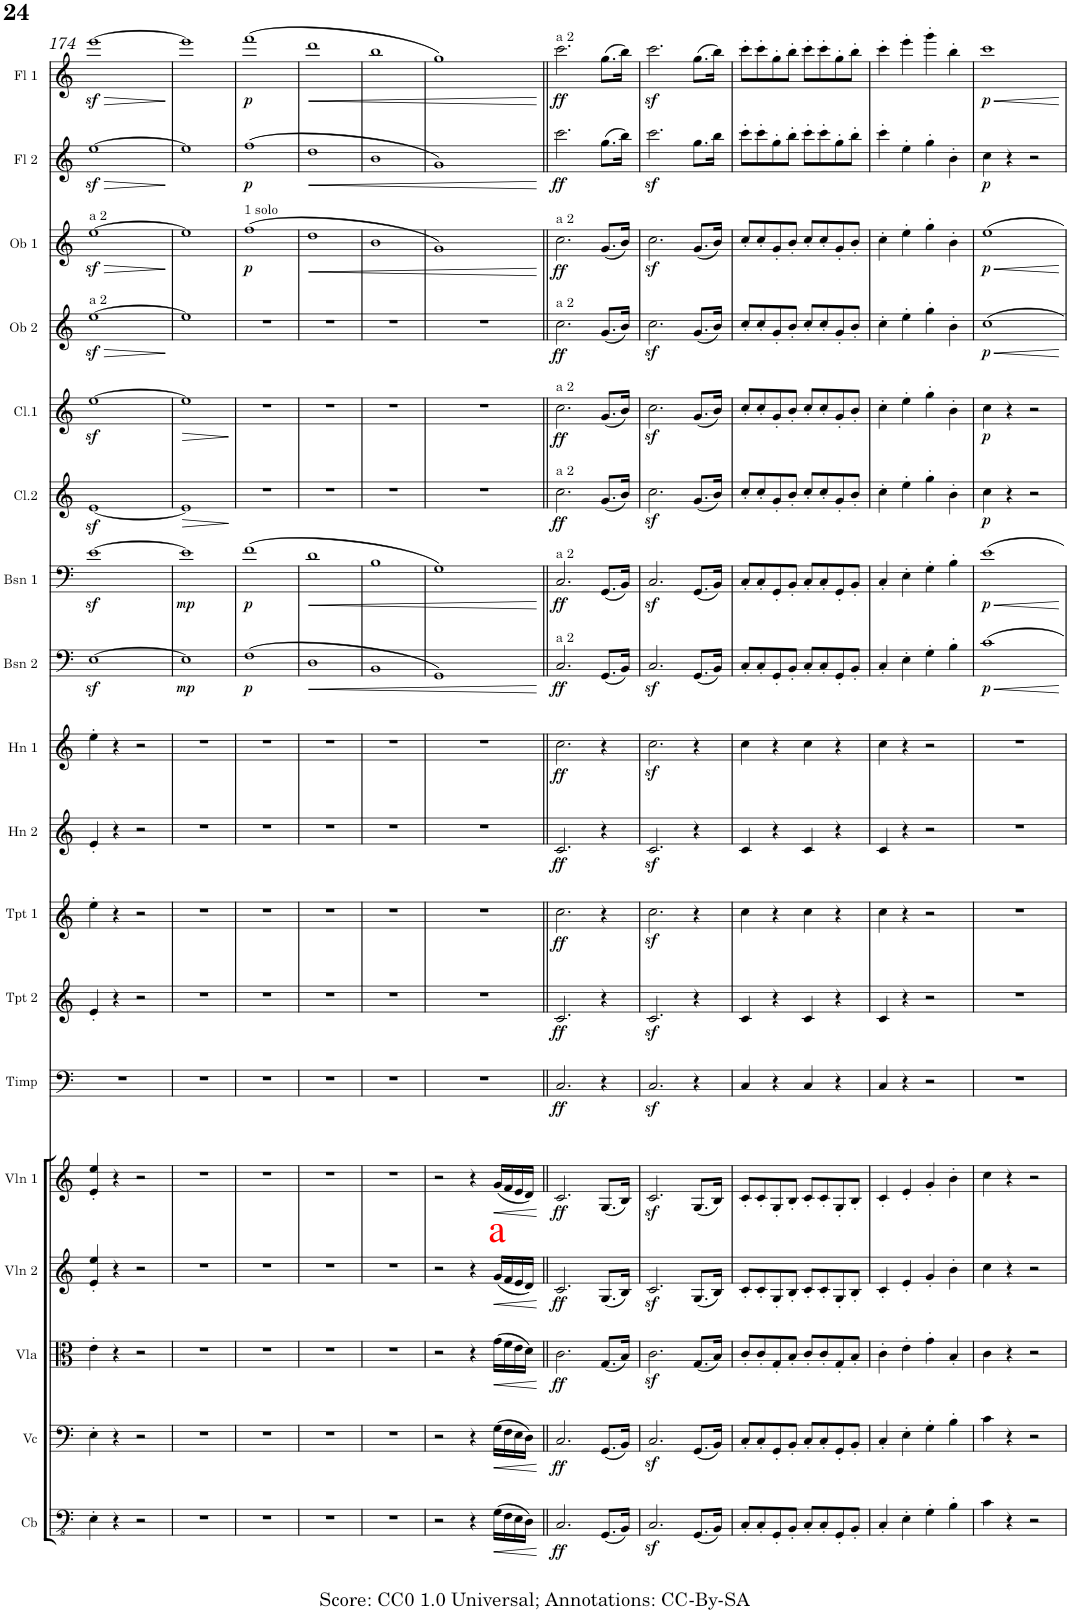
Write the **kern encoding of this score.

**kern	**dynam	**kern	**dynam	**kern	**dynam	**kern	**dynam	**kern	**text	**dynam	**kern	**dynam	**kern	**dynam	**kern	**dynam	**kern	**dynam	**kern	**dynam	**kern	**dynam	**kern	**dynam	**kern	**dynam	**kern	**dynam	**kern	**dynam	**kern	**dynam	**kern	**dynam	**kern	**dynam
*part18	*part18	*part17	*part17	*part16	*part16	*part15	*part15	*part14	*part14	*part14	*part13	*part13	*part12	*part12	*part11	*part11	*part10	*part10	*part9	*part9	*part8	*part8	*part7	*part7	*part6	*part6	*part5	*part5	*part4	*part4	*part3	*part3	*part2	*part2	*part1	*part1
*staff18	*staff18	*staff17	*staff17	*staff16	*staff16	*staff15	*staff15	*staff14	*staff14	*staff14	*staff13	*staff13	*staff12	*staff12	*staff11	*staff11	*staff10	*staff10	*staff9	*staff9	*staff8	*staff8	*staff7	*staff7	*staff6	*staff6	*staff5	*staff5	*staff4	*staff4	*staff3	*staff3	*staff2	*staff2	*staff1	*staff1
*I"Contrabass	*	*I"Violoncello	*	*I"Viola	*	*I"Violin 2	*	*I"Violin 1	*	*	*I"Timpani	*	*I"C Trumpet 2	*	*I"C Trumpet 1	*	*I"C Horn 2	*	*I"C Horn 1	*	*I"Bassoon 2	*	*I"Bassoon 1	*	*I"C Clarinet 2	*	*I"C Clarinet 1	*	*I"Oboe 2	*	*I"Oboe 1	*	*I"Flute 2	*	*I"Flute 1	*
*I'Cb	*	*I'Vc	*	*I'Vla	*	*I'Vln 2	*	*I'Vln 1	*	*	*I'Timp	*	*I'Tpt 2	*	*I'Tpt 1	*	*I'Hn 2	*	*I'Hn 1	*	*I'Bsn 2	*	*I'Bsn 1	*	*I'Cl.2	*	*I'Cl.1	*	*I'Ob 2	*	*I'Ob 1	*	*I'Fl 2	*	*I'Fl 1	*
!!LO:PB:g=z
*clefFv4	*	*clefF4	*	*clefC3	*	*clefG2	*	*clefG2	*	*	*clefF4	*	*clefG2	*	*clefG2	*	*clefG2	*	*clefG2	*	*clefF4	*	*clefF4	*	*clefG2	*	*clefG2	*	*clefG2	*	*clefG2	*	*clefG2	*	*clefG2	*
*	*	*	*	*	*	*	*	*	*	*	*	*	*	*	*	*	*Trd7c12	*	*Trd7c12	*	*	*	*	*	*Trd1c2	*	*Trd1c2	*	*	*	*	*	*	*	*	*
*k[]	*	*k[]	*	*k[]	*	*k[]	*	*k[]	*	*	*k[]	*	*k[]	*	*k[]	*	*k[]	*	*k[]	*	*k[]	*	*k[]	*	*k[]	*	*k[]	*	*k[]	*	*k[]	*	*k[]	*	*k[]	*
*M2/2	*	*M2/2	*	*M2/2	*	*M2/2	*	*M2/2	*	*	*M2/2	*	*M2/2	*	*M2/2	*	*M2/2	*	*M2/2	*	*M2/2	*	*M2/2	*	*M2/2	*	*M2/2	*	*M2/2	*	*M2/2	*	*M2/2	*	*M2/2	*
*met(c|)	*	*met(c|)	*	*met(c|)	*	*met(c|)	*	*met(c|)	*	*	*met(c|)	*	*met(c|)	*	*met(c|)	*	*met(c|)	*	*met(c|)	*	*met(c|)	*	*met(c|)	*	*met(c|)	*	*met(c|)	*	*met(c|)	*	*met(c|)	*	*met(c|)	*	*met(c|)	*
=174	=174	=174	=174	=174	=174	=174	=174	=174	=174	=174	=174	=174	=174	=174	=174	=174	=174	=174	=174	=174	=174	=174	=174	=174	=174	=174	=174	=174	=174	=174	=174	=174	=174	=174	=174	=174
!	!	!	!	!	!	!	!	!	!	!	!	!	!	!	!	!	!	!	!	!	!	!	!	!	!	!	!	!	!	!	!LO:TX:a:t=a 2	!	!	!	!	!
!	!	!	!	!	!	!	!	!	!	!	!	!	!	!	!	!	!	!	!	!	!	!	!	!	!	!	!	!	!LO:TX:a:t=a 2	!	!	!	!	!	!	!
!	!	!	!	!	!	!	!	!	!	!	!	!	!	!	!	!	!	!	!	!	!	!	!	!	!	!	!	!	!	!LO:HP:b	!	!LO:HP:b	!	!LO:HP:b	!	!LO:HP:b
4EE'\	.	4E'\	.	4e'\	.	4e/' 4ee/'	.	4e/' 4ee/'	.	.	1r	.	4e'/	.	4ee'\	.	4e'/	.	4ee'\	.	[1Ez<	.	[1ez<	.	[1ez<	.	[1eez<	.	[1eez<	>	[1eez<	>	[1eez<	>	[1eeez<	>
4r	.	4r	.	4r	.	4r	.	4r	.	.	.	.	4r	.	4r	.	4r	.	4r	.	.	.	.	.	.	.	.	.	.	.	.	.	.	.	.	.
2r	.	2r	.	2r	.	2r	.	2r	.	.	.	.	2r	.	2r	.	2r	.	2r	.	.	.	.	.	.	.	.	.	.	.	.	.	.	.	.	.
.	.	.	.	.	.	.	.	.	.	.	.	.	.	.	.	.	.	.	.	.	.	.	.	.	.	.	.	.	.	]	.	]	.	]	.	]
=175	=175	=175	=175	=175	=175	=175	=175	=175	=175	=175	=175	=175	=175	=175	=175	=175	=175	=175	=175	=175	=175	=175	=175	=175	=175	=175	=175	=175	=175	=175	=175	=175	=175	=175	=175	=175
!	!	!	!	!	!	!	!	!	!	!	!	!	!	!	!	!	!	!	!	!	!	!LO:DY:b	!	!LO:DY:b	!	!LO:HP:b	!	!LO:HP:b	!	!	!	!	!	!	!	!
1r	.	1r	.	1r	.	1r	.	1r	.	.	1r	.	1r	.	1r	.	1r	.	1r	.	1E]	mp	1e]	mp	1e]	>	1ee]	>	1ee]	.	1ee]	.	1ee]	.	1eee]	.
.	.	.	.	.	.	.	.	.	.	.	.	.	.	.	.	.	.	.	.	.	.	.	.	.	.	]	.	]	.	.	.	.	.	.	.	.
=176	=176	=176	=176	=176	=176	=176	=176	=176	=176	=176	=176	=176	=176	=176	=176	=176	=176	=176	=176	=176	=176	=176	=176	=176	=176	=176	=176	=176	=176	=176	=176	=176	=176	=176	=176	=176
!	!	!	!	!	!	!	!	!	!	!	!	!	!	!	!	!	!	!	!	!	!	!	!	!	!	!	!	!	!	!	!LO:TX:a:t=1 solo	!	!	!	!	!
!	!	!	!	!	!	!	!	!	!	!	!	!	!	!	!	!	!	!	!	!	!	!LO:DY:b	!	!LO:DY:b	!	!	!	!	!	!	!	!LO:DY:b	!	!LO:DY:b	!	!LO:DY:b
1r	.	1r	.	1r	.	1r	.	1r	.	.	1r	.	1r	.	1r	.	1r	.	1r	.	(1F	p	(1f	p	1r	.	1r	.	1r	.	(1ff	p	(1ff	p	(1fff	p
=177	=177	=177	=177	=177	=177	=177	=177	=177	=177	=177	=177	=177	=177	=177	=177	=177	=177	=177	=177	=177	=177	=177	=177	=177	=177	=177	=177	=177	=177	=177	=177	=177	=177	=177	=177	=177
!	!	!	!	!	!	!	!	!	!	!	!	!	!	!	!	!	!	!	!	!	!	!LO:HP:b	!	!LO:HP:b	!	!	!	!	!	!	!	!LO:HP:b	!	!LO:HP:b	!	!LO:HP:b
1r	.	1r	.	1r	.	1r	.	1r	.	.	1r	.	1r	.	1r	.	1r	.	1r	.	1D	<	1d	<	1r	.	1r	.	1r	.	1dd	<	1dd	<	1ddd	<
=178	=178	=178	=178	=178	=178	=178	=178	=178	=178	=178	=178	=178	=178	=178	=178	=178	=178	=178	=178	=178	=178	=178	=178	=178	=178	=178	=178	=178	=178	=178	=178	=178	=178	=178	=178	=178
1r	.	1r	.	1r	.	1r	.	1r	.	.	1r	.	1r	.	1r	.	1r	.	1r	.	1BB	.	1B	.	1r	.	1r	.	1r	.	1b	.	1b	.	1bb	.
=179	=179	=179	=179	=179	=179	=179	=179	=179	=179	=179	=179	=179	=179	=179	=179	=179	=179	=179	=179	=179	=179	=179	=179	=179	=179	=179	=179	=179	=179	=179	=179	=179	=179	=179	=179	=179
2r	.	2r	.	2r	.	2r	.	2r	.	.	1r	.	1r	.	1r	.	1r	.	1r	.	1GG)	.	1G)	.	1r	.	1r	.	1r	.	1g)	.	1g)	.	1gg)	.
4r	.	4r	.	4r	.	4r	.	4r	.	.	.	.	.	.	.	.	.	.	.	.	.	.	.	.	.	.	.	.	.	.	.	.	.	.	.	.
!	!LO:HP:b	!	!LO:HP:b	!	!LO:HP:b	!	!LO:HP:b	!	!LO:LY:b:color=#FF0000	!LO:HP:b	!	!	!	!	!	!	!	!	!	!	!	!	!	!	!	!	!	!	!	!	!	!	!	!	!	!
(16GG\LL	<	(16G\LL	<	(16g\LL	<	(16g/LL	<	(16g/LL	a	<	.	.	.	.	.	.	.	.	.	.	.	.	.	.	.	.	.	.	.	.	.	.	.	.	.	.
16FF\	.	16F\	.	16f\	.	16f/	.	16f/	.	.	.	.	.	.	.	.	.	.	.	.	.	.	.	.	.	.	.	.	.	.	.	.	.	.	.	.
16EE\	.	16E\	.	16e\	.	16e/	.	16e/	.	.	.	.	.	.	.	.	.	.	.	.	.	.	.	.	.	.	.	.	.	.	.	.	.	.	.	.
16DD\JJ)	.	16D\JJ)	.	16d\JJ)	.	16d/JJ)	.	16d/JJ)	.	.	.	.	.	.	.	.	.	.	.	.	.	.	.	.	.	.	.	.	.	.	.	.	.	.	.	.
.	[	.	[	.	[	.	[	.	.	[	.	.	.	.	.	.	.	.	.	.	.	[	.	[	.	.	.	.	.	.	.	[	.	[	.	[
=180||	=180||	=180||	=180||	=180||	=180||	=180||	=180||	=180||	=180||	=180||	=180||	=180||	=180||	=180||	=180||	=180||	=180||	=180||	=180||	=180||	=180||	=180||	=180||	=180||	=180||	=180||	=180||	=180||	=180||	=180||	=180||	=180||	=180||	=180||	=180||	=180||
!	!	!	!	!	!	!	!	!	!	!	!	!	!	!	!	!	!	!	!	!	!	!	!	!	!	!	!	!	!	!	!	!	!	!	!LO:TX:a:t=a 2	!
!	!	!	!	!	!	!	!	!	!	!	!	!	!	!	!	!	!	!	!	!	!	!	!	!	!	!	!	!	!	!	!LO:TX:a:t=a 2	!	!	!	!	!
!	!	!	!	!	!	!	!	!	!	!	!	!	!	!	!	!	!	!	!	!	!	!	!	!	!	!	!	!	!LO:TX:a:t=a 2	!	!	!	!	!	!	!
!	!	!	!	!	!	!	!	!	!	!	!	!	!	!	!	!	!	!	!	!	!	!	!	!	!	!	!LO:TX:a:t=a 2	!	!	!	!	!	!	!	!	!
!	!	!	!	!	!	!	!	!	!	!	!	!	!	!	!	!	!	!	!	!	!	!	!	!	!LO:TX:a:t=a 2	!	!	!	!	!	!	!	!	!	!	!
!	!	!	!	!	!	!	!	!	!	!	!	!	!	!	!	!	!	!	!	!	!	!	!LO:TX:a:t=a 2	!	!	!	!	!	!	!	!	!	!	!	!	!
!	!	!	!	!	!	!	!	!	!	!	!	!	!	!	!	!	!	!	!	!	!LO:TX:a:t=a 2	!	!	!	!	!	!	!	!	!	!	!	!	!	!	!
!	!LO:DY:b	!	!LO:DY:b	!	!LO:DY:b	!	!LO:DY:b	!	!	!LO:DY:b	!	!LO:DY:b	!	!LO:DY:b	!	!LO:DY:b	!	!LO:DY:b	!	!LO:DY:b	!	!LO:DY:b	!	!LO:DY:b	!	!LO:DY:b	!	!LO:DY:b	!	!LO:DY:b	!	!LO:DY:b	!	!LO:DY:b	!	!LO:DY:b
2.CC/	ff	2.C/	ff	2.c\	ff	2.c/	ff	2.c/	.	ff	2.C/	ff	2.c/	ff	2.cc\	ff	2.c/	ff	2.cc\	ff	2.C/	ff	2.C/	ff	2.cc\	ff	2.cc\	ff	2.cc\	ff	2.cc\	ff	2.ccc\	ff	2.ccc\	ff
(8.GGG/L	.	(8.GG/L	.	(8.G/L	.	(8.G/L	.	(8.G/L	.	.	4r	.	4r	.	4r	.	4r	.	4r	.	(8.GG/L	.	(8.GG/L	.	(8.g/L	.	(8.g/L	.	(8.g/L	.	(8.g/L	.	(8.gg\L	.	(8.gg\L	.
16BBB/Jk)	.	16BB/Jk)	.	16B/Jk)	.	16B/Jk)	.	16B/Jk)	.	.	.	.	.	.	.	.	.	.	.	.	16BB/Jk)	.	16BB/Jk)	.	16b/Jk)	.	16b/Jk)	.	16b/Jk)	.	16b/Jk)	.	16bb\Jk)	.	16bb\Jk)	.
=181	=181	=181	=181	=181	=181	=181	=181	=181	=181	=181	=181	=181	=181	=181	=181	=181	=181	=181	=181	=181	=181	=181	=181	=181	=181	=181	=181	=181	=181	=181	=181	=181	=181	=181	=181	=181
2.CCz</	.	2.Cz</	.	2.cz<\	.	2.cz</	.	2.cz</	.	.	2.Cz</	.	2.cz</	.	2.ccz<\	.	2.cz</	.	2.ccz<\	.	2.Cz</	.	2.Cz</	.	2.ccz<\	.	2.ccz<\	.	2.ccz<\	.	2.ccz<\	.	2.cccz<\	.	2.cccz<\	.
(8.GGG/L	.	(8.GG/L	.	(8.G/L	.	(8.G/L	.	(8.G/L	.	.	4r	.	4r	.	4r	.	4r	.	4r	.	(8.GG/L	.	(8.GG/L	.	(8.g/L	.	(8.g/L	.	(8.g/L	.	(8.g/L	.	8.gg\L	.	(8.gg\L	.
16BBB/Jk)	.	16BB/Jk)	.	16B/Jk)	.	16B/Jk)	.	16B/Jk)	.	.	.	.	.	.	.	.	.	.	.	.	16BB/Jk)	.	16BB/Jk)	.	16b/Jk)	.	16b/Jk)	.	16b/Jk)	.	16b/Jk)	.	16bb\Jk	.	16bb\Jk)	.
=182	=182	=182	=182	=182	=182	=182	=182	=182	=182	=182	=182	=182	=182	=182	=182	=182	=182	=182	=182	=182	=182	=182	=182	=182	=182	=182	=182	=182	=182	=182	=182	=182	=182	=182	=182	=182
8CC'/L	.	8C'/L	.	8c'/L	.	8c'/L	.	8c'/L	.	.	4C/	.	4c/	.	4cc\	.	4c/	.	4cc\	.	8C'/L	.	8C'/L	.	8cc'/L	.	8cc'/L	.	8cc'/L	.	8cc'/L	.	8ccc'\L	.	8ccc'\L	.
8CC'/	.	8C'/	.	8c'/	.	8c'/	.	8c'/	.	.	.	.	.	.	.	.	.	.	.	.	8C'/	.	8C'/	.	8cc'/	.	8cc'/	.	8cc'/	.	8cc'/	.	8ccc'\	.	8ccc'\	.
8GGG'/	.	8GG'/	.	8G'/	.	8G'/	.	8G'/	.	.	4r	.	4r	.	4r	.	4r	.	4r	.	8GG'/	.	8GG'/	.	8g'/	.	8g'/	.	8g'/	.	8g'/	.	8gg'\	.	8gg'\	.
8BBB'/J	.	8BB'/J	.	8B'/J	.	8B'/J	.	8B'/J	.	.	.	.	.	.	.	.	.	.	.	.	8BB'/J	.	8BB'/J	.	8b'/J	.	8b'/J	.	8b'/J	.	8b'/J	.	8bb'\J	.	8bb'\J	.
8CC'/L	.	8C'/L	.	8c'/L	.	8c'/L	.	8c'/L	.	.	4C/	.	4c/	.	4cc\	.	4c/	.	4cc\	.	8C'/L	.	8C'/L	.	8cc'/L	.	8cc'/L	.	8cc'/L	.	8cc'/L	.	8ccc'\L	.	8ccc'\L	.
8CC'/	.	8C'/	.	8c'/	.	8c'/	.	8c'/	.	.	.	.	.	.	.	.	.	.	.	.	8C'/	.	8C'/	.	8cc'/	.	8cc'/	.	8cc'/	.	8cc'/	.	8ccc'\	.	8ccc'\	.
8GGG'/	.	8GG'/	.	8G'/	.	8G'/	.	8G'/	.	.	4r	.	4r	.	4r	.	4r	.	4r	.	8GG'/	.	8GG'/	.	8g'/	.	8g'/	.	8g'/	.	8g'/	.	8gg'\	.	8gg'\	.
8BBB'/J	.	8BB'/J	.	8B'/J	.	8B'/J	.	8B'/J	.	.	.	.	.	.	.	.	.	.	.	.	8BB'/J	.	8BB'/J	.	8b'/J	.	8b'/J	.	8b'/J	.	8b'/J	.	8bb'\J	.	8bb'\J	.
=183	=183	=183	=183	=183	=183	=183	=183	=183	=183	=183	=183	=183	=183	=183	=183	=183	=183	=183	=183	=183	=183	=183	=183	=183	=183	=183	=183	=183	=183	=183	=183	=183	=183	=183	=183	=183
4CC'/	.	4C'/	.	4c'\	.	4c'/	.	4c'/	.	.	4C/	.	4c/	.	4cc\	.	4c/	.	4cc\	.	4C'/	.	4C'/	.	4cc'\	.	4cc'\	.	4cc'\	.	4cc'\	.	4ccc'\	.	4ccc'\	.
4EE'\	.	4E'\	.	4e'\	.	4e'/	.	4e'/	.	.	4r	.	4r	.	4r	.	4r	.	4r	.	4E'\	.	4E'\	.	4ee'\	.	4ee'\	.	4ee'\	.	4ee'\	.	4ee'\	.	4eee'\	.
4GG'\	.	4G'\	.	4g'\	.	4g'/	.	4g'/	.	.	2r	.	2r	.	2r	.	2r	.	2r	.	4G'\	.	4G'\	.	4gg'\	.	4gg'\	.	4gg'\	.	4gg'\	.	4gg'\	.	4ggg'\	.
4BB'\	.	4B'\	.	4B'/	.	4b'\	.	4b'\	.	.	.	.	.	.	.	.	.	.	.	.	4B'\	.	4B'\	.	4b'\	.	4b'\	.	4b'\	.	4b'\	.	4b'\	.	4bb'\	.
=184	=184	=184	=184	=184	=184	=184	=184	=184	=184	=184	=184	=184	=184	=184	=184	=184	=184	=184	=184	=184	=184	=184	=184	=184	=184	=184	=184	=184	=184	=184	=184	=184	=184	=184	=184	=184
!	!	!	!	!	!	!	!	!	!	!	!	!	!	!	!	!	!	!	!	!	!	!LO:HP:b	!	!LO:HP:b	!	!	!	!	!	!LO:HP:b	!	!LO:HP:b	!	!	!	!LO:HP:b
!	!	!	!	!	!	!	!	!	!	!	!	!	!	!	!	!	!	!	!	!	!	!LO:DY:n=1:b	!	!LO:DY:n=1:b	!	!LO:DY:b	!	!LO:DY:b	!	!LO:DY:n=1:b	!	!LO:DY:n=1:b	!	!LO:DY:b	!	!LO:DY:n=1:b
4C\	.	4c\	.	4c\	.	4cc\	.	4cc\	.	.	1r	.	1r	.	1r	.	1r	.	1r	.	1c	< p	1e	< p	4cc\	p	4cc\	p	1cc	< p	1ee	< p	4cc\	p	1ccc	< p
4r	.	4r	.	4r	.	4r	.	4r	.	.	.	.	.	.	.	.	.	.	.	.	.	.	.	.	4r	.	4r	.	.	.	.	.	4r	.	.	.
2r	.	2r	.	2r	.	2r	.	2r	.	.	.	.	.	.	.	.	.	.	.	.	.	.	.	.	2r	.	2r	.	.	.	.	.	2r	.	.	.
.	.	.	.	.	.	.	.	.	.	.	.	.	.	.	.	.	.	.	.	.	.	[	.	[	.	.	.	.	.	[	.	[	.	.	.	[
=	=	=	=	=	=	=	=	=	=	=	=	=	=	=	=	=	=	=	=	=	=	=	=	=	=	=	=	=	=	=	=	=	=	=	=	=
*-	*-	*-	*-	*-	*-	*-	*-	*-	*-	*-	*-	*-	*-	*-	*-	*-	*-	*-	*-	*-	*-	*-	*-	*-	*-	*-	*-	*-	*-	*-	*-	*-	*-	*-	*-	*-
